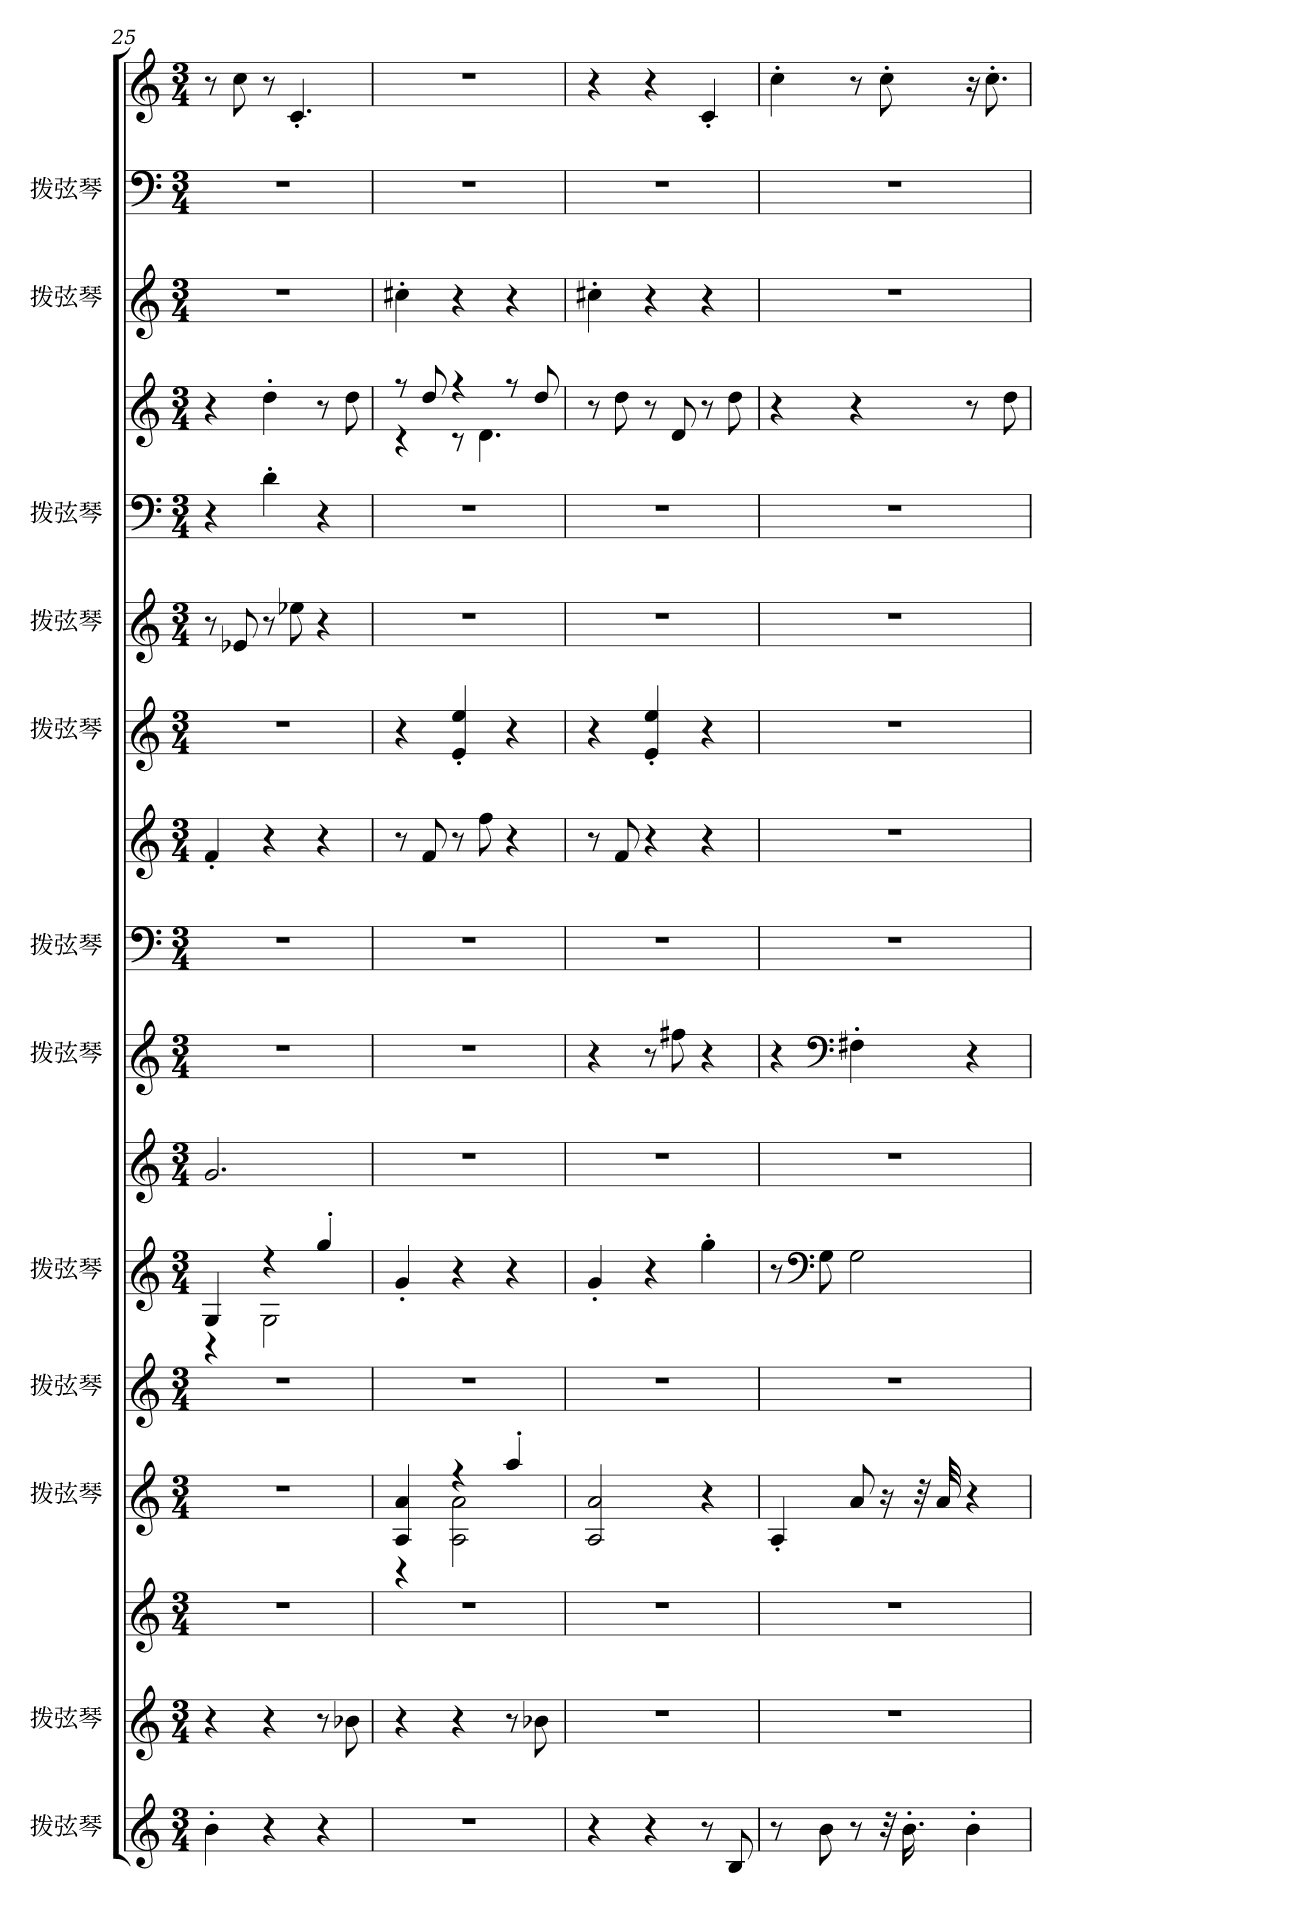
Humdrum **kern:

**kern	**kern	**kern	**kern	**kern	**kern	**kern	**kern	**kern	**kern	**kern	**kern	**kern	**kern	**kern	**kern	**kern
*part12	*part11	*part11	*part10	*part9	*part8	*part8	*part7	*part6	*part6	*part5	*part4	*part3	*part3	*part2	*part1	*part1
*staff17	*staff16	*staff15	*staff14	*staff13	*staff12	*staff11	*staff10	*staff9	*staff8	*staff7	*staff6	*staff5	*staff4	*staff3	*staff2	*staff1
*I"拨弦琴	*I"拨弦琴	*	*I"拨弦琴	*I"拨弦琴	*I"拨弦琴	*	*I"拨弦琴	*I"拨弦琴	*	*I"拨弦琴	*I"拨弦琴	*I"拨弦琴	*	*I"拨弦琴	*I"拨弦琴	*
*clefG2	*clefG2	*clefG2	*clefG2	*clefG2	*clefG2	*clefG2	*clefG2	*clefF4	*clefG2	*clefG2	*clefG2	*clefF4	*clefG2	*clefG2	*clefF4	*clefG2
*k[]	*k[]	*k[]	*k[]	*k[]	*k[]	*k[]	*k[]	*k[]	*k[]	*k[]	*k[]	*k[]	*k[]	*k[]	*k[]	*k[]
*M3/4	*M3/4	*M3/4	*M3/4	*M3/4	*M3/4	*M3/4	*M3/4	*M3/4	*M3/4	*M3/4	*M3/4	*M3/4	*M3/4	*M3/4	*M3/4	*M3/4
=25	=25	=25	=25	=25	=25	=25	=25	=25	=25	=25	=25	=25	=25	=25	=25	=25
*	*	*	*	*	*^	*	*	*	*	*	*	*	*	*	*	*
4b'\	4r	2.r	2.r	2.r	4G/	4r	2.g/	2.r	2.r	4f'/	2.r	8r	4r	4r	2.r	2.r	8r
.	.	.	.	.	.	.	.	.	.	.	.	8e-X/	.	.	.	.	8cc\
4r	4r	.	.	.	4r	2G\	.	.	.	4r	.	8r	4d'\	4dd'\	.	.	8r
.	.	.	.	.	.	.	.	.	.	.	.	8ee-X\	.	.	.	.	4.c'/
4r	8r	.	.	.	4gg'/	.	.	.	.	4r	.	4r	4r	8r	.	.	.
.	8b-X\	.	.	.	.	.	.	.	.	.	.	.	.	8dd\	.	.	.
*	*	*	*	*	*v	*v	*	*	*	*	*	*	*	*	*	*	*
=26	=26	=26	=26	=26	=26	=26	=26	=26	=26	=26	=26	=26	=26	=26	=26	=26
*	*	*	*^	*	*	*	*	*	*	*	*	*	*^	*	*	*
2.r	4r	2.r	4A/ 4a/	4r	2.r	4g'/	2.r	2.r	2.r	8r	4r	2.r	2.r	8r	4r	4cc#X'\	2.r	2.r
.	.	.	.	.	.	.	.	.	.	8f/	.	.	.	8dd/	.	.	.	.
.	4r	.	4r	2A\ 2a\	.	4r	.	.	.	8r	4e/' 4ee/'	.	.	4r	8r	4r	.	.
.	.	.	.	.	.	.	.	.	.	8ff\	.	.	.	.	4.d\	.	.	.
.	8r	.	4aa'/	.	.	4r	.	.	.	4r	4r	.	.	8r	.	4r	.	.
.	8b-X\	.	.	.	.	.	.	.	.	.	.	.	.	8dd/	.	.	.	.
*	*	*	*v	*v	*	*	*	*	*	*	*	*	*	*v	*v	*	*	*
!!LO:PB:g=z
=27	=27	=27	=27	=27	=27	=27	=27	=27	=27	=27	=27	=27	=27	=27	=27	=27
4r	2.r	2.r	2A/ 2a/	2.r	4g'/	2.r	4r	2.r	8r	4r	2.r	2.r	8r	4cc#X'\	2.r	4r
.	.	.	.	.	.	.	.	.	8f/	.	.	.	8dd\	.	.	.
4r	.	.	.	.	4r	.	8r	.	4r	4e/' 4ee/'	.	.	8r	4r	.	4r
.	.	.	.	.	.	.	8ff#X\	.	.	.	.	.	8d/	.	.	.
8r	.	.	4r	.	4gg'\	.	4r	.	4r	4r	.	.	8r	4r	.	4c'/
8B/	.	.	.	.	.	.	.	.	.	.	.	.	8dd\	.	.	.
=28	=28	=28	=28	=28	=28	=28	=28	=28	=28	=28	=28	=28	=28	=28	=28	=28
8r	2.r	2.r	4A'/	2.r	8r	2.r	4r	2.r	2.r	2.r	2.r	2.r	4r	2.r	2.r	4cc'\
*	*	*	*	*	*clefF4	*	*	*	*	*	*	*	*	*	*	*
8b\	.	.	.	.	8G\	.	.	.	.	.	.	.	.	.	.	.
*	*	*	*	*	*	*	*clefF4	*	*	*	*	*	*	*	*	*
8r	.	.	8a/	.	2G\	.	4F#X'\	.	.	.	.	.	4r	.	.	8r
32r	.	.	16r	.	.	.	.	.	.	.	.	.	.	.	.	8cc'\
16.b'\	.	.	.	.	.	.	.	.	.	.	.	.	.	.	.	.
.	.	.	32r	.	.	.	.	.	.	.	.	.	.	.	.	.
.	.	.	32a/	.	.	.	.	.	.	.	.	.	.	.	.	.
4b'\	.	.	4r	.	.	.	4r	.	.	.	.	.	8r	.	.	16r
.	.	.	.	.	.	.	.	.	.	.	.	.	.	.	.	8.cc'\
.	.	.	.	.	.	.	.	.	.	.	.	.	8dd\	.	.	.
=	=	=	=	=	=	=	=	=	=	=	=	=	=	=	=	=
*-	*-	*-	*-	*-	*-	*-	*-	*-	*-	*-	*-	*-	*-	*-	*-	*-
